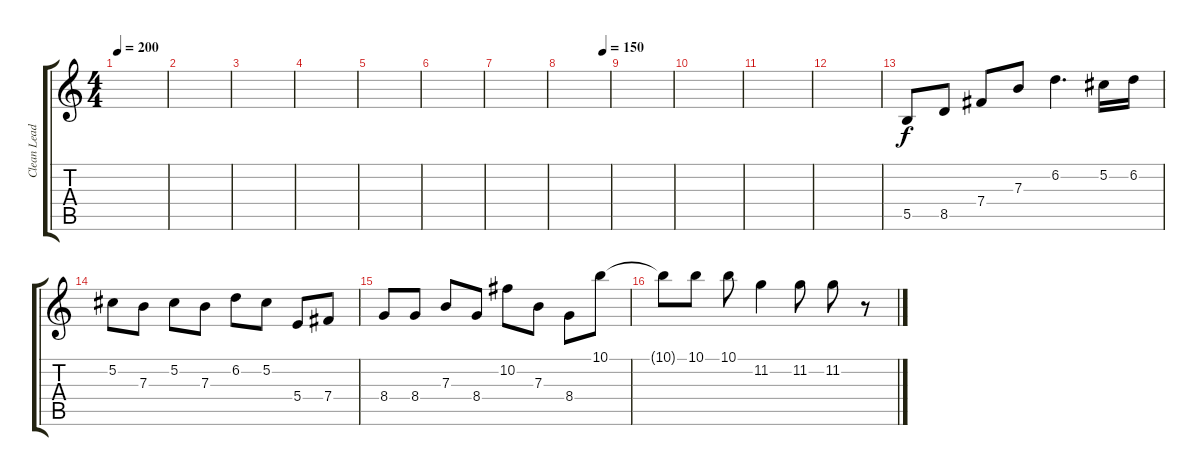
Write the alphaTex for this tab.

\track ("Clean Lead" "Clean Lead") {instrument electricguitarclean}
\staff {score tabs}
\tuning (Db4 Ab3 E3 B2 Gb2 B1) {hide}
\ts (4 4)
\tempo 200
\clef g2
\ks c
|
|
|
|
|
|
|
\tempo (150 0.875)
|
|
|
|
|
5.5.8 8.5.8 7.4.8 7.3.8 6.2.4{d} 5.2.16 6.2.16 |
5.2.8 7.3.8 5.2.8 7.3.8 6.2.8 5.2.8 5.4.8 7.4.8 |
8.4.8 8.4.8 7.3.8 8.4.8 10.2.8 7.3.8 8.4.8 10.1.8 |
10.1{t}.8 10.1.8 10.1.8 11.2.4 11.2.8 11.2.8 r.8
